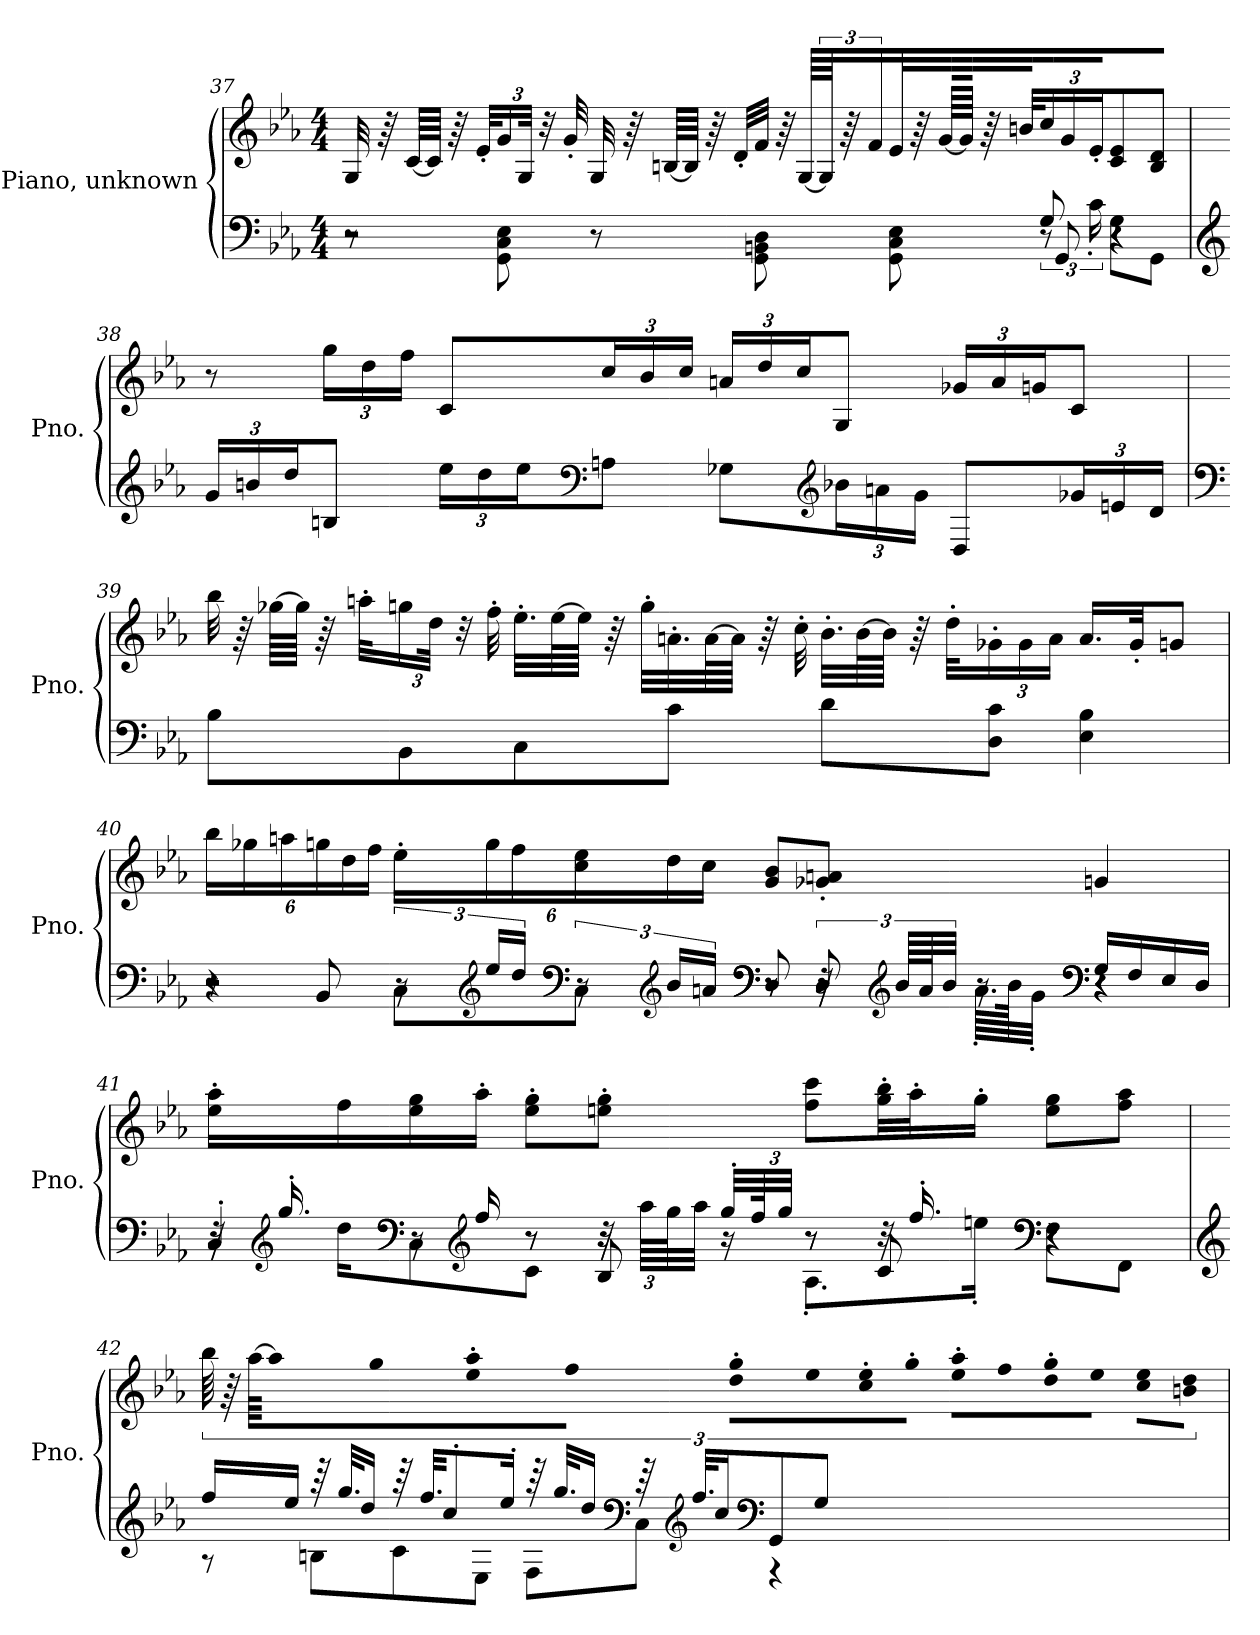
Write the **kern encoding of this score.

**kern	**kern
*part1	*part1
*staff2	*staff1
*I"Piano, unknown	*
*I'Pno.	*
!!LO:LB:g=z
*clefF4	*clefG2
*k[b-e-a-]	*k[b-e-a-]
*M4/4	*M4/4
=37	=37
*^	*
*	*^	*
2r	8r	2r	32G/
.	.	.	64r
.	.	.	[64c/LLLL
.	.	.	64c/JJJJ]
.	.	.	64r
.	.	.	32e-'/KLL
*	*	*	*Xbrackettup
.	8GG\ 8C\ 8E-\	.	24g/
.	.	.	48G/JJk
.	.	.	32r
.	.	.	32g'/
.	8r	.	32G/
.	.	.	64r
.	.	.	[64Bn/LLLL
.	.	.	64B/JJJJ]
.	.	.	64r
.	.	.	32d'/LLL
.	8GG\ 8BBn\ 8D\	.	32f/JJJ
.	.	.	64r
.	.	.	[64G/LLLL
*	*	*	*brackettup
.	.	.	96G/JJJJ]
.	.	.	96r
.	.	.	24f/
8r	8GG\ 8C\ 8E-\	8r	32e-/
.	.	.	64r
.	.	.	[64g/LLLL
.	.	.	64g/JJJJ]
.	.	.	64r
.	.	.	32bn/KLL
*	*	*	*Xbrackettup
8G/	12r	8GG/	24cc/
.	.	.	24g/
.	24c'\	.	24e-'/J
4r	8G\L	4r	8c/ 8e-/
.	8GG\J	.	8B/ 8d/J
*v	*v	*v	*
!!LO:LB:g=z
=38	=38
*clefG2	*
*Xbrackettup	*
24g/LL	8r
24bn/	.
24dd/J	.
8Bn/J	24gg\LL
.	24dd\
.	24ff\JJ
24ee-\LL	8c/L
24dd\	.
24ee-\J	.
*clefF4	*
8An\J	24cc/L
.	24b-/
.	24cc/JJ
8G-X\L	24an/LL
.	24dd/
.	24cc/J
*clefG2	*
24b-X\L	8G/J
24an\	.
24g\JJ	.
8D/L	24g-X/LL
.	24a/
.	24gn/J
24g-X/L	8c/J
24en/	.
24d/JJ	.
!!LO:PB:g=z
=39	=39
*clefF4	*
8B-\L	32bb-\
.	64r
.	[64gg-X\LLLL
.	64gg-\JJJJ]
.	64r
.	32aan'\KLL
8BB-\	24ggn\
.	48dd\JJk
.	32r
.	32ff'\
8C\	32.ee-'\LLL
.	[64ee-\L
.	64ee-\JJJJ]
.	64r
.	32gg'\LLL
8c\J	32.an'\
.	[64a\L
.	64a\JJJJ]
.	64r
.	32cc'\
8d\L	32.b-'\LLL
.	[64b-\L
.	64b-\JJJJ]
.	64r
.	32dd'\KLL
8D\ 8c\J	24g-X'\
.	24g-\
.	24a\JJ
4E-\ 4B-\	16.a/LL
.	32g-'/JK
.	8gn/J
!!LO:LB:g=z
=40	=40
*^	*
*	*^	*
8r	4r	2r	24bb-\LL
.	.	.	24gg-X\
.	.	.	24aan\
8BB-/	.	.	24ggn\
.	.	.	24dd\
.	.	.	24ff\JJ
*brackettup	*	*	*
24r	8C\L	.	24ee-'\LL
*clefG2	*	*	*
24ee-/LL	.	.	24gg\
24dd/JJ	.	.	24ff\
*clefF4	*	*	*
24r	8C\J	.	24cc\ 24ee-\
*clefG2	*	*	*
24b-/LL	.	.	24dd\
24an/JJ	.	.	24cc\JJ
*clefF4	*	*	*
8D/	8r	8r	8g/ 8b-/L
48r	16r	8D/	8g-X/' 8an/'J
*clefG2	*	*	*
96b-/LLLL	.	.	.
96a/J	.	.	.
48b-/JJJ	.	.	.
16r	64.a'\LLLL	.	.
.	128b-\JK	.	.
.	32g'\JJJ	.	.
*clefF4	*	*	*
16G/LL	4r	4r	4gn/
16F/	.	.	.
16E-/	.	.	.
16D/JJ	.	.	.
!!LO:LB:g=z
=41	=41	=41	=41
32r	16r	4C'/	16ee-\' 16aa-\'LL
*clefG2	*	*	*
16.gg'/	.	.	.
.	16dd\KL	.	16ff\
*clefF4	*	*	*
16r	8C\	.	16ee-\ 16gg\
*clefG2	*	*	*
16ff/	.	.	16aa-'\JJ
8r	8c\J	8r	8ee-\' 8gg\'L
16r	48r	8B-/	8een\' 8gg\'J
.	96aa-\LLLL	.	.
.	96gg\J	.	.
.	48aa-\JJJ	.	.
32gg'/LLL	16r	.	.
*Xbrackettup	*	*	*
96ff/K	.	.	.
48gg/JJJ	.	.	.
8r	8.A-'\L	8r	8ff\ 8ccc\L
32r	.	8c/	32gg\' 32bb-\'LL
16.ff'/	.	.	32aa-'\J
.	16een'\Jk	.	16gg'\JJ
*clefF4	*	*	*
4r	8F\L	4r	8ee\ 8gg\L
.	8FF\J	.	8ff\ 8aa-\J
*v	*v	*v	*
!!LO:LB:g=z
=42	=42
*clefG2	*
*^	*
*	*	*brackettup
16ff/LL	8r	96bb-\
.	.	96r
.	.	[96aa-\KLLL
.	.	32aa-\J]
16ee-/JJ	.	16gg\
64r	8Bn\L	16ee-\' 16aa-\'
32.gg/KLL	.	.
16dd/JJ	.	16ff\JJ
64r	8c\	16dd\' 16gg\'LL
32.ff/KKL	.	.
8cc'/	.	16ee-\
.	8E-\J	16cc\' 16ee-\'
16ee-'/Jk	.	16gg'\JJ
64r	8F\L	16ee-\' 16aa-\'LL
32.gg/KLL	.	.
16dd/JJ	.	16ff\
*clefF4	*	*
64r	8C\J	16dd\' 16gg\'
*clefG2	*	*
32.ff/KLL	.	.
16cc/J	.	16ee-\JJ
*clefF4	*	*
8GG/	4r	8cc\ 8ee-\L
8G/J	.	8bn\ 8dd\J
*v	*v	*
=	=
*-	*-
